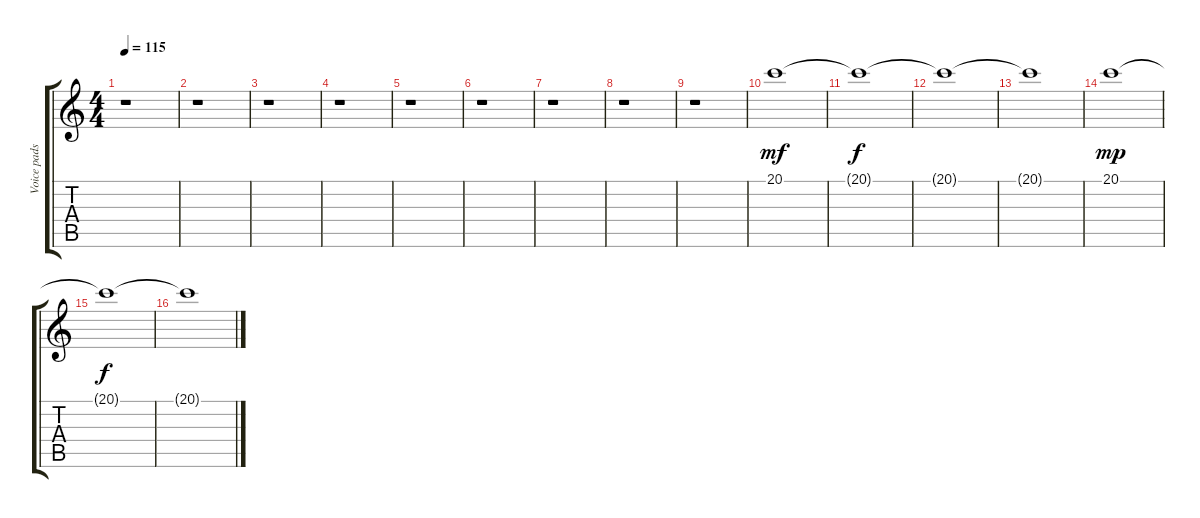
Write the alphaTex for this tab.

\track ("Voice pads" "Voice pads") {instrument synthvoice}
\staff {score tabs}
\tuning (E4 B3 G3 D3 A2 E2) {hide}
\ts (4 4)
\tempo 115
\clef g2
\ks c
r.1{dy f} |
r.1 |
r.1 |
r.1 |
r.1 |
r.1 |
r.1 |
r.1 |
r.1 |
20.1.1{dy mf} |
20.1{t}.1{dy f} |
20.1{t}.1 |
20.1{t}.1 |
20.1.1{dy mp} |
20.1{t}.1{dy f} |
20.1{t}.1
